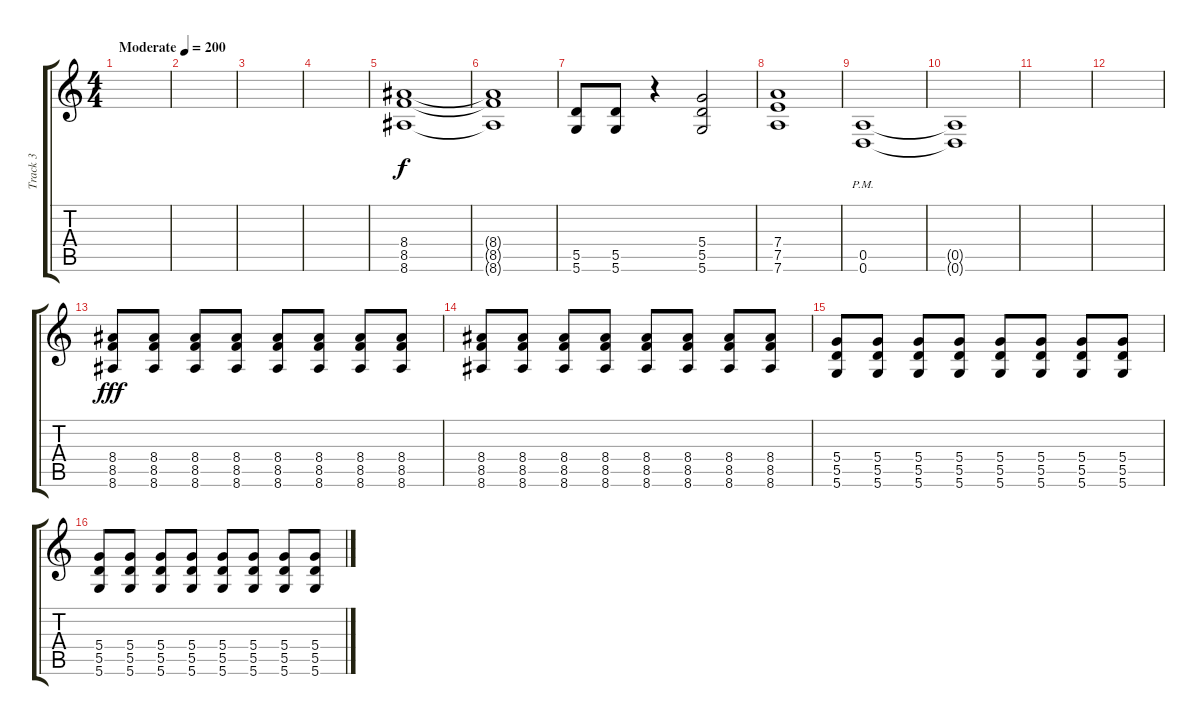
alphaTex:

\track ("Track 3" "Track 3") {instrument distortionguitar}
\staff {score tabs}
\tuning (E4 B3 G3 D3 A2 D2) {hide}
\ts (4 4)
\tempo (200 "Moderate")
\clef g2
\ks c
|
|
|
|
(8.4 8.5 8.6).1 |
(8.4{t} 8.5{t} 8.6{t}).1 |
(5.5 5.6).8 (5.5 5.6).8 r.4 (5.4 5.5 5.6).2 |
(7.4 7.5 7.6).1 |
(0.5{pm} 0.6{pm}).1{volume 0} |
(0.5{t} 0.6{t}).1 |
|
|
(8.4 8.5 8.6).8{dy fff volume 13} (8.4 8.5 8.6).8 (8.4 8.5 8.6).8 (8.4 8.5 8.6).8 (8.4 8.5 8.6).8 (8.4 8.5 8.6).8 (8.4 8.5 8.6).8 (8.4 8.5 8.6).8 |
(8.4 8.5 8.6).8 (8.4 8.5 8.6).8 (8.4 8.5 8.6).8 (8.4 8.5 8.6).8 (8.4 8.5 8.6).8 (8.4 8.5 8.6).8 (8.4 8.5 8.6).8 (8.4 8.5 8.6).8 |
(5.4 5.5 5.6).8 (5.4 5.5 5.6).8 (5.4 5.5 5.6).8 (5.4 5.5 5.6).8 (5.4 5.5 5.6).8 (5.4 5.5 5.6).8 (5.4 5.5 5.6).8 (5.4 5.5 5.6).8 |
(5.4 5.5 5.6).8 (5.4 5.5 5.6).8 (5.4 5.5 5.6).8 (5.4 5.5 5.6).8 (5.4 5.5 5.6).8 (5.4 5.5 5.6).8 (5.4 5.5 5.6).8 (5.4 5.5 5.6).8
